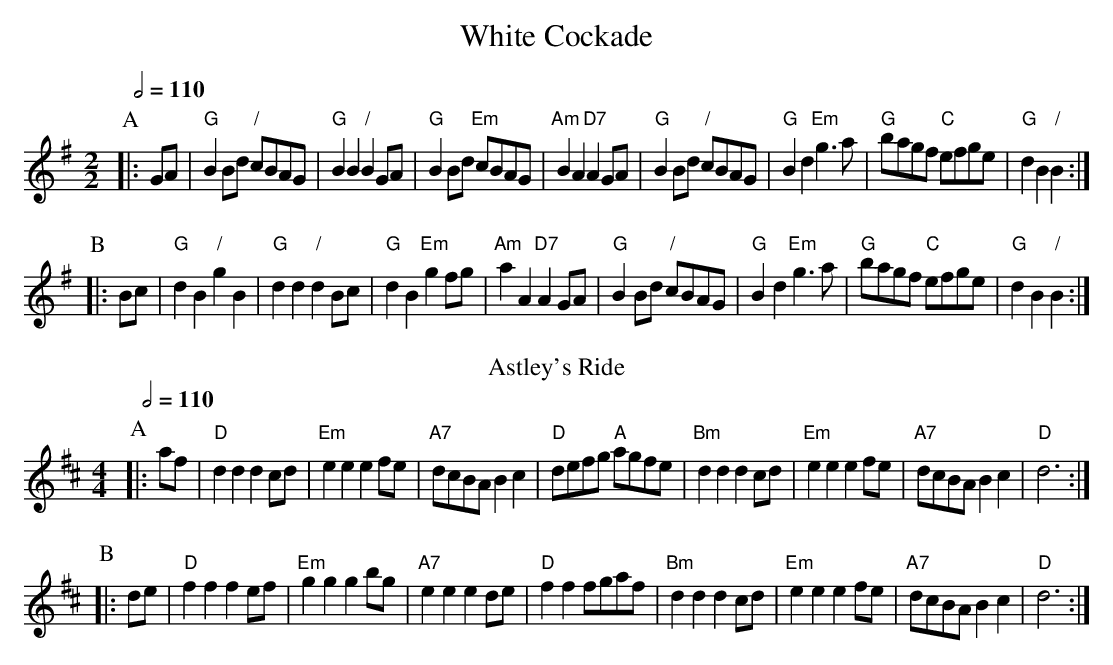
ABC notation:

X:1
T:White Cockade
Q:1/2=110
M:2/2
K:G
P:A
|: GA | "G"B2Bd "/"cBAG | "G"B2B2 "/"B2GA | "G"B2Bd "Em"cBAG | "Am"B2A2 "D7"A2GA |\
"G"B2Bd "/"cBAG | "G"B2d2 "Em"g3a | "G"bagf "C"efge | "G"d2B2 "/"B2 :|
P:B
|: Bc | "G"d2B2 "/"g2B2 | "G"d2d2 "/"d2Bc | "G"d2B2 "Em"g2fg | "Am"a2A2 "D7"A2GA |\
"G"B2Bd "/"cBAG | "G"B2d2 "Em"g3a | "G"bagf "C"efge | "G"d2B2 "/"B2 :|
T:Astley's Ride
Q:1/2=110
M:4/4
L:1/4
K:D
P:A
|: a/f/ | "D"dd dc/d/ | "Em"ee ef/e/ | "A7"d/c/B/A/ Bc | "D"d/e/f/g/ "A"a/g/f/e/ |\
"Bm"dd dc/d/ | "Em"ee ef/e/ | "A7"d/c/B/A/ Bc | "D"d3 :|
P:B
|: d/e/ | "D"ff fe/f/ | "Em"gg gb/g/ | "A7"ee ed/e/ | "D"ff f/g/a/f/ |\
"Bm"dd dc/d/ | "Em"ee ef/e/ | "A7"d/c/B/A/ Bc | "D"d3 :|
